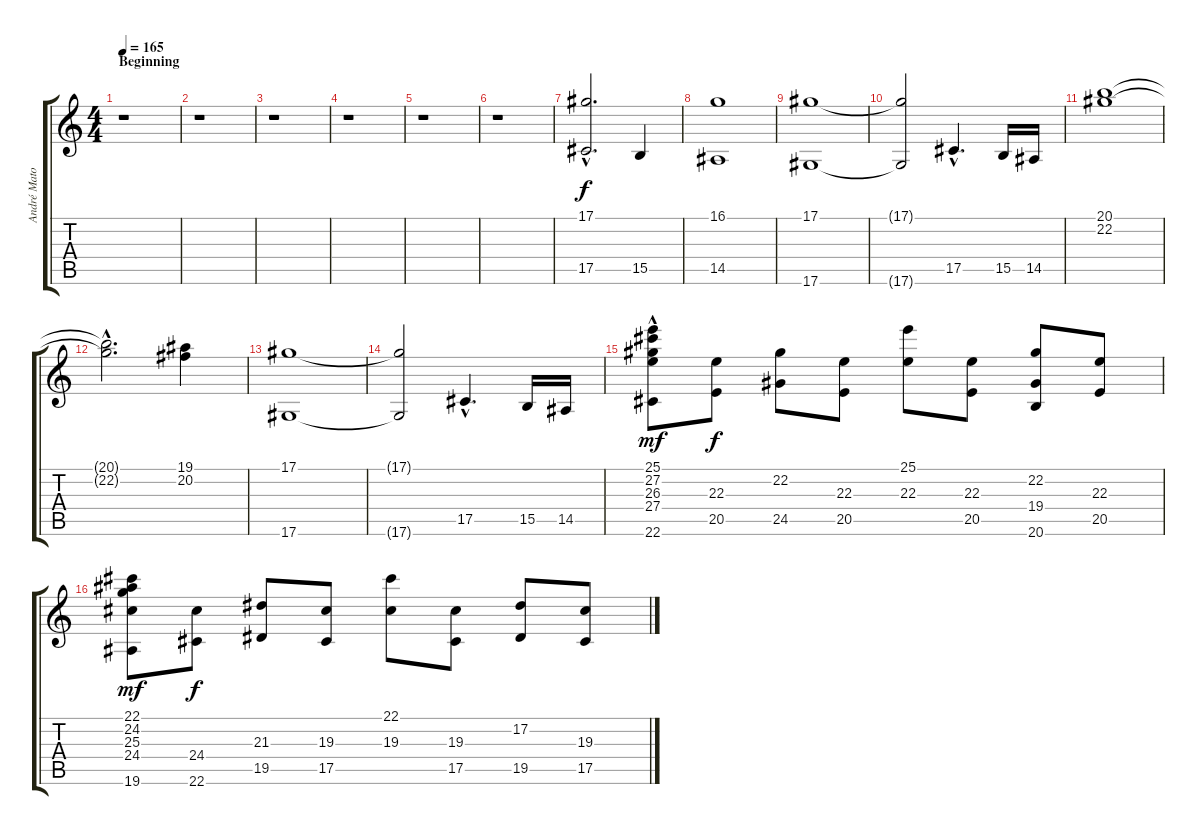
\track ("André Matos - String Ensemble 1" "André Mato") {instrument stringensemble1}
\staff {score tabs}
\tuning (Eb4 Bb3 Gb3 Db3 Ab2 Eb2) {hide}
\ts (4 4)
\section ("" "Beginning")
\tempo 165
\clef g2
\ks c
r.1{dy f instrument stringensemble1} |
r.1 |
r.1 |
r.1 |
r.1 |
r.1 |
(17.1 17.5{hac}).2{d} 15.5.4 |
(16.1 14.5).1 |
(17.1 17.6).1 |
(17.1{t} 17.6{t}).2 17.5{hac}.4{d} 15.5.16 14.5.16 |
(20.1 22.2).1 |
(20.1{hac t} 22.2{hac t}).2{d} (19.1 20.2).4 |
(17.1 17.6).1 |
(17.1{t} 17.6{t}).2 17.5{hac}.4{d} 15.5.16 14.5.16 |
(25.1 27.2 26.3 27.4 22.6{hac}).8{dy mf} (22.3 20.5).8{dy f} (22.2 24.5).8 (22.3 20.5).8 (25.1 22.3).8 (22.3 20.5).8 (22.2 19.4 20.6).8 (22.3 20.5).8 |
(22.1 24.2 25.3 24.4 19.6).8{dy mf} (24.4 22.6).8{dy f} (21.3 19.5).8 (19.3 17.5).8 (22.1 19.3).8 (19.3 17.5).8 (17.2 19.5).8 (19.3 17.5).8
